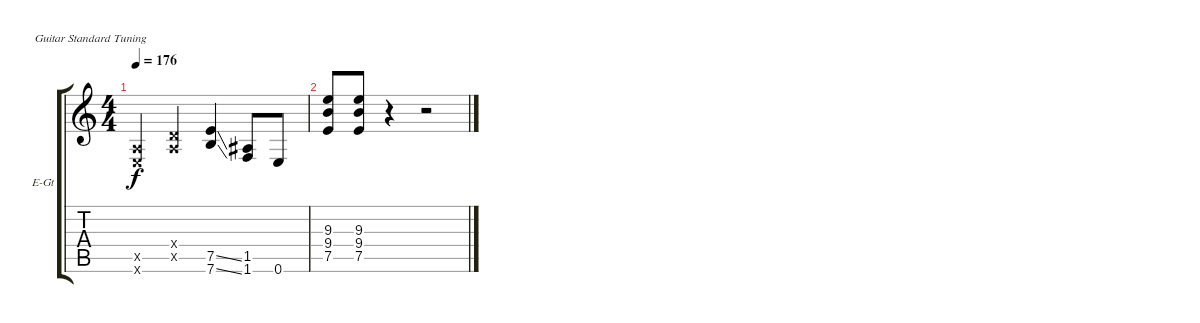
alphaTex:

\bracketExtendMode groupsimilarinstruments
\firstSystemTrackNameOrientation horizontal
\otherSystemsTrackNameOrientation horizontal
\track ("Rytmic Guitar" "E-Gt") {instrument distortionguitar}
\staff {score tabs}
\tuning (E4 B3 G3 D3 A2 E2)
\ts (4 4)
\tempo 176
\clef g2
\ks c
(0.5{x} 0.6{x}).4{dy f} (0.4{x} 0.5{x}).4 (7.5{ss} 7.6{ss}).4 (1.5 1.6).8 0.6.8 |
(9.3 9.4 7.5).8 (9.3 9.4 7.5).8 r.4 r.2
